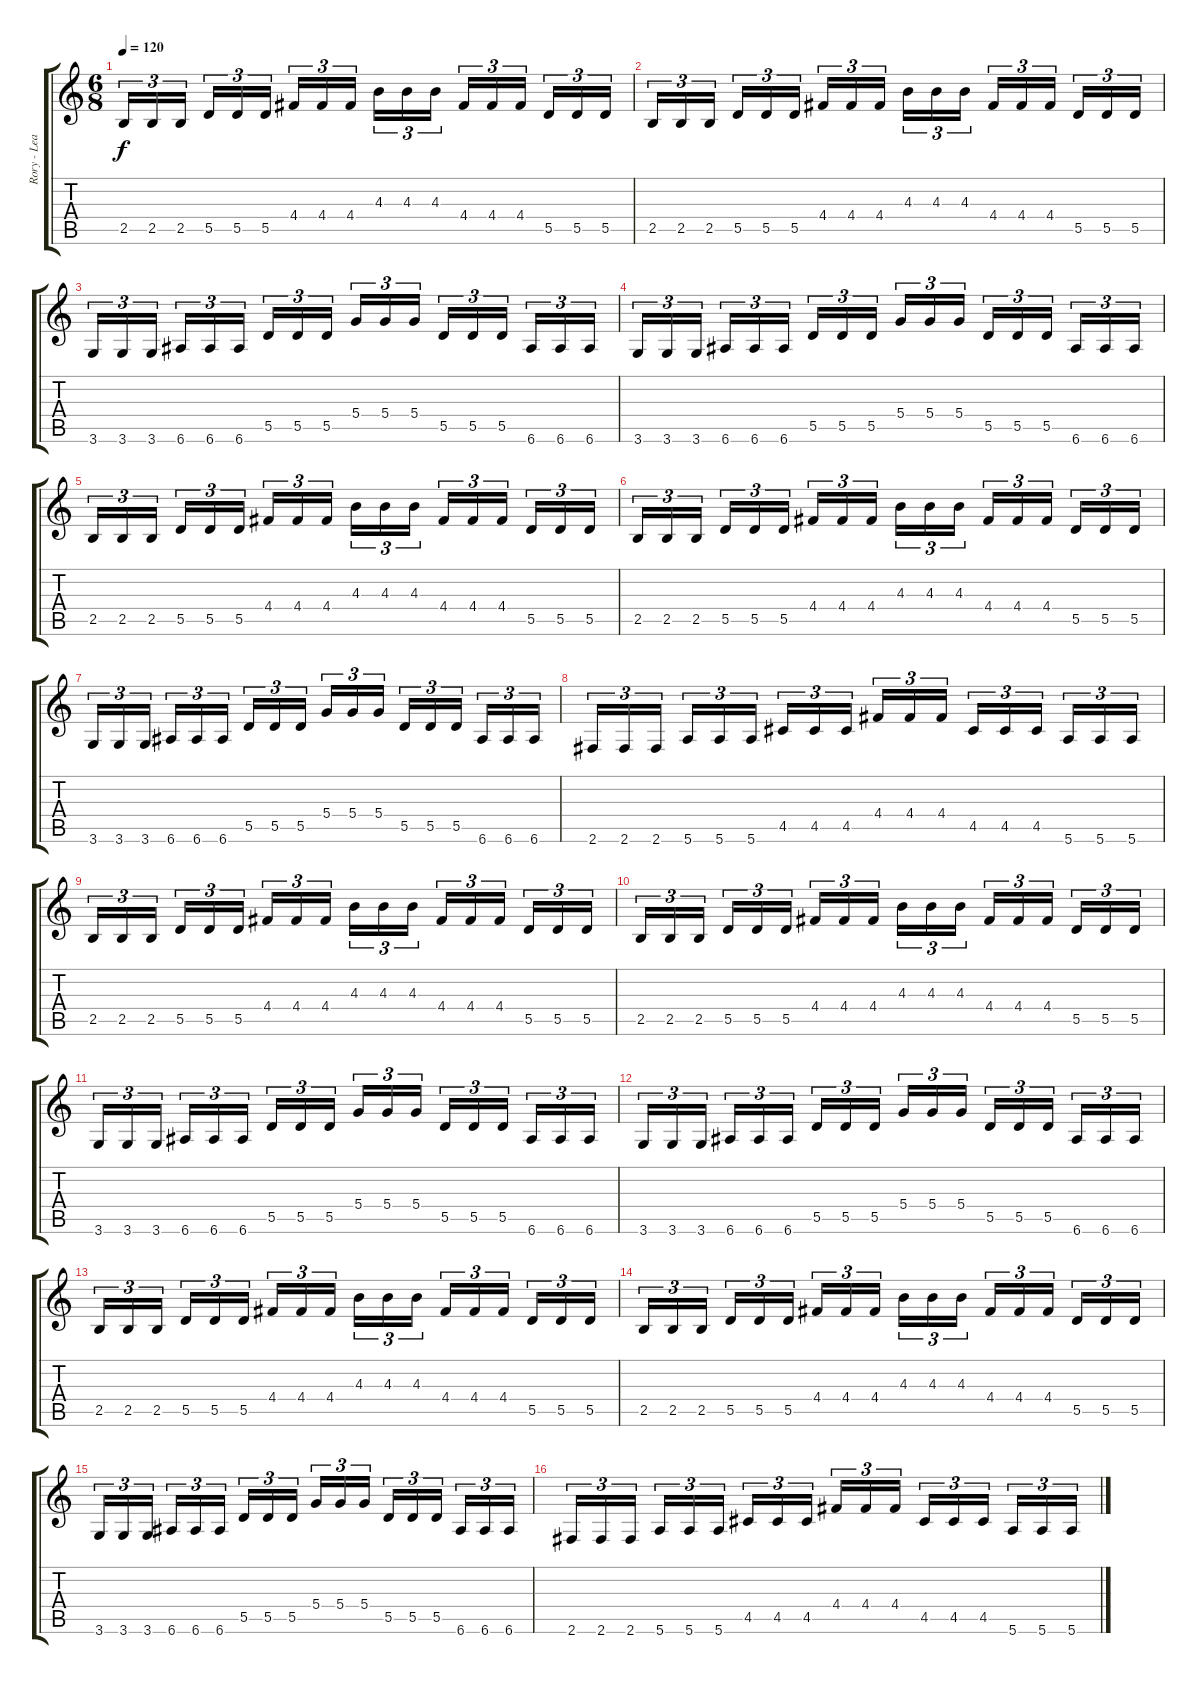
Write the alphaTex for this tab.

\track ("Rory - Lead Guitar" "Rory - Lea") {instrument distortionguitar}
\staff {score tabs}
\tuning (E4 B3 G3 D3 A2 E2) {hide}
\ts (6 8)
\tempo 120
\clef g2
\ks c
2.5.16{tu (3 2) dy f} 2.5.16{tu (3 2)} 2.5.16{tu (3 2)} 5.5.16{tu (3 2)} 5.5.16{tu (3 2)} 5.5.16{tu (3 2)} 4.4.16{tu (3 2)} 4.4.16{tu (3 2)} 4.4.16{tu (3 2)} 4.3.16{tu (3 2)} 4.3.16{tu (3 2)} 4.3.16{tu (3 2)} 4.4.16{tu (3 2)} 4.4.16{tu (3 2)} 4.4.16{tu (3 2)} 5.5.16{tu (3 2)} 5.5.16{tu (3 2)} 5.5.16{tu (3 2)} |
2.5.16{tu (3 2)} 2.5.16{tu (3 2)} 2.5.16{tu (3 2)} 5.5.16{tu (3 2)} 5.5.16{tu (3 2)} 5.5.16{tu (3 2)} 4.4.16{tu (3 2)} 4.4.16{tu (3 2)} 4.4.16{tu (3 2)} 4.3.16{tu (3 2)} 4.3.16{tu (3 2)} 4.3.16{tu (3 2)} 4.4.16{tu (3 2)} 4.4.16{tu (3 2)} 4.4.16{tu (3 2)} 5.5.16{tu (3 2)} 5.5.16{tu (3 2)} 5.5.16{tu (3 2)} |
3.6.16{tu (3 2)} 3.6.16{tu (3 2)} 3.6.16{tu (3 2)} 6.6.16{tu (3 2)} 6.6.16{tu (3 2)} 6.6.16{tu (3 2)} 5.5.16{tu (3 2)} 5.5.16{tu (3 2)} 5.5.16{tu (3 2)} 5.4.16{tu (3 2)} 5.4.16{tu (3 2)} 5.4.16{tu (3 2)} 5.5.16{tu (3 2)} 5.5.16{tu (3 2)} 5.5.16{tu (3 2)} 6.6.16{tu (3 2)} 6.6.16{tu (3 2)} 6.6.16{tu (3 2)} |
3.6.16{tu (3 2)} 3.6.16{tu (3 2)} 3.6.16{tu (3 2)} 6.6.16{tu (3 2)} 6.6.16{tu (3 2)} 6.6.16{tu (3 2)} 5.5.16{tu (3 2)} 5.5.16{tu (3 2)} 5.5.16{tu (3 2)} 5.4.16{tu (3 2)} 5.4.16{tu (3 2)} 5.4.16{tu (3 2)} 5.5.16{tu (3 2)} 5.5.16{tu (3 2)} 5.5.16{tu (3 2)} 6.6.16{tu (3 2)} 6.6.16{tu (3 2)} 6.6.16{tu (3 2)} |
2.5.16{tu (3 2)} 2.5.16{tu (3 2)} 2.5.16{tu (3 2)} 5.5.16{tu (3 2)} 5.5.16{tu (3 2)} 5.5.16{tu (3 2)} 4.4.16{tu (3 2)} 4.4.16{tu (3 2)} 4.4.16{tu (3 2)} 4.3.16{tu (3 2)} 4.3.16{tu (3 2)} 4.3.16{tu (3 2)} 4.4.16{tu (3 2)} 4.4.16{tu (3 2)} 4.4.16{tu (3 2)} 5.5.16{tu (3 2)} 5.5.16{tu (3 2)} 5.5.16{tu (3 2)} |
2.5.16{tu (3 2)} 2.5.16{tu (3 2)} 2.5.16{tu (3 2)} 5.5.16{tu (3 2)} 5.5.16{tu (3 2)} 5.5.16{tu (3 2)} 4.4.16{tu (3 2)} 4.4.16{tu (3 2)} 4.4.16{tu (3 2)} 4.3.16{tu (3 2)} 4.3.16{tu (3 2)} 4.3.16{tu (3 2)} 4.4.16{tu (3 2)} 4.4.16{tu (3 2)} 4.4.16{tu (3 2)} 5.5.16{tu (3 2)} 5.5.16{tu (3 2)} 5.5.16{tu (3 2)} |
3.6.16{tu (3 2)} 3.6.16{tu (3 2)} 3.6.16{tu (3 2)} 6.6.16{tu (3 2)} 6.6.16{tu (3 2)} 6.6.16{tu (3 2)} 5.5.16{tu (3 2)} 5.5.16{tu (3 2)} 5.5.16{tu (3 2)} 5.4.16{tu (3 2)} 5.4.16{tu (3 2)} 5.4.16{tu (3 2)} 5.5.16{tu (3 2)} 5.5.16{tu (3 2)} 5.5.16{tu (3 2)} 6.6.16{tu (3 2)} 6.6.16{tu (3 2)} 6.6.16{tu (3 2)} |
2.6.16{tu (3 2)} 2.6.16{tu (3 2)} 2.6.16{tu (3 2)} 5.6.16{tu (3 2)} 5.6.16{tu (3 2)} 5.6.16{tu (3 2)} 4.5.16{tu (3 2)} 4.5.16{tu (3 2)} 4.5.16{tu (3 2)} 4.4.16{tu (3 2)} 4.4.16{tu (3 2)} 4.4.16{tu (3 2)} 4.5.16{tu (3 2)} 4.5.16{tu (3 2)} 4.5.16{tu (3 2)} 5.6.16{tu (3 2)} 5.6.16{tu (3 2)} 5.6.16{tu (3 2)} |
2.5.16{tu (3 2)} 2.5.16{tu (3 2)} 2.5.16{tu (3 2)} 5.5.16{tu (3 2)} 5.5.16{tu (3 2)} 5.5.16{tu (3 2)} 4.4.16{tu (3 2)} 4.4.16{tu (3 2)} 4.4.16{tu (3 2)} 4.3.16{tu (3 2)} 4.3.16{tu (3 2)} 4.3.16{tu (3 2)} 4.4.16{tu (3 2)} 4.4.16{tu (3 2)} 4.4.16{tu (3 2)} 5.5.16{tu (3 2)} 5.5.16{tu (3 2)} 5.5.16{tu (3 2)} |
2.5.16{tu (3 2)} 2.5.16{tu (3 2)} 2.5.16{tu (3 2)} 5.5.16{tu (3 2)} 5.5.16{tu (3 2)} 5.5.16{tu (3 2)} 4.4.16{tu (3 2)} 4.4.16{tu (3 2)} 4.4.16{tu (3 2)} 4.3.16{tu (3 2)} 4.3.16{tu (3 2)} 4.3.16{tu (3 2)} 4.4.16{tu (3 2)} 4.4.16{tu (3 2)} 4.4.16{tu (3 2)} 5.5.16{tu (3 2)} 5.5.16{tu (3 2)} 5.5.16{tu (3 2)} |
3.6.16{tu (3 2)} 3.6.16{tu (3 2)} 3.6.16{tu (3 2)} 6.6.16{tu (3 2)} 6.6.16{tu (3 2)} 6.6.16{tu (3 2)} 5.5.16{tu (3 2)} 5.5.16{tu (3 2)} 5.5.16{tu (3 2)} 5.4.16{tu (3 2)} 5.4.16{tu (3 2)} 5.4.16{tu (3 2)} 5.5.16{tu (3 2)} 5.5.16{tu (3 2)} 5.5.16{tu (3 2)} 6.6.16{tu (3 2)} 6.6.16{tu (3 2)} 6.6.16{tu (3 2)} |
3.6.16{tu (3 2)} 3.6.16{tu (3 2)} 3.6.16{tu (3 2)} 6.6.16{tu (3 2)} 6.6.16{tu (3 2)} 6.6.16{tu (3 2)} 5.5.16{tu (3 2)} 5.5.16{tu (3 2)} 5.5.16{tu (3 2)} 5.4.16{tu (3 2)} 5.4.16{tu (3 2)} 5.4.16{tu (3 2)} 5.5.16{tu (3 2)} 5.5.16{tu (3 2)} 5.5.16{tu (3 2)} 6.6.16{tu (3 2)} 6.6.16{tu (3 2)} 6.6.16{tu (3 2)} |
2.5.16{tu (3 2)} 2.5.16{tu (3 2)} 2.5.16{tu (3 2)} 5.5.16{tu (3 2)} 5.5.16{tu (3 2)} 5.5.16{tu (3 2)} 4.4.16{tu (3 2)} 4.4.16{tu (3 2)} 4.4.16{tu (3 2)} 4.3.16{tu (3 2)} 4.3.16{tu (3 2)} 4.3.16{tu (3 2)} 4.4.16{tu (3 2)} 4.4.16{tu (3 2)} 4.4.16{tu (3 2)} 5.5.16{tu (3 2)} 5.5.16{tu (3 2)} 5.5.16{tu (3 2)} |
2.5.16{tu (3 2)} 2.5.16{tu (3 2)} 2.5.16{tu (3 2)} 5.5.16{tu (3 2)} 5.5.16{tu (3 2)} 5.5.16{tu (3 2)} 4.4.16{tu (3 2)} 4.4.16{tu (3 2)} 4.4.16{tu (3 2)} 4.3.16{tu (3 2)} 4.3.16{tu (3 2)} 4.3.16{tu (3 2)} 4.4.16{tu (3 2)} 4.4.16{tu (3 2)} 4.4.16{tu (3 2)} 5.5.16{tu (3 2)} 5.5.16{tu (3 2)} 5.5.16{tu (3 2)} |
3.6.16{tu (3 2)} 3.6.16{tu (3 2)} 3.6.16{tu (3 2)} 6.6.16{tu (3 2)} 6.6.16{tu (3 2)} 6.6.16{tu (3 2)} 5.5.16{tu (3 2)} 5.5.16{tu (3 2)} 5.5.16{tu (3 2)} 5.4.16{tu (3 2)} 5.4.16{tu (3 2)} 5.4.16{tu (3 2)} 5.5.16{tu (3 2)} 5.5.16{tu (3 2)} 5.5.16{tu (3 2)} 6.6.16{tu (3 2)} 6.6.16{tu (3 2)} 6.6.16{tu (3 2)} |
2.6.16{tu (3 2)} 2.6.16{tu (3 2)} 2.6.16{tu (3 2)} 5.6.16{tu (3 2)} 5.6.16{tu (3 2)} 5.6.16{tu (3 2)} 4.5.16{tu (3 2)} 4.5.16{tu (3 2)} 4.5.16{tu (3 2)} 4.4.16{tu (3 2)} 4.4.16{tu (3 2)} 4.4.16{tu (3 2)} 4.5.16{tu (3 2)} 4.5.16{tu (3 2)} 4.5.16{tu (3 2)} 5.6.16{tu (3 2)} 5.6.16{tu (3 2)} 5.6.16{tu (3 2)}
